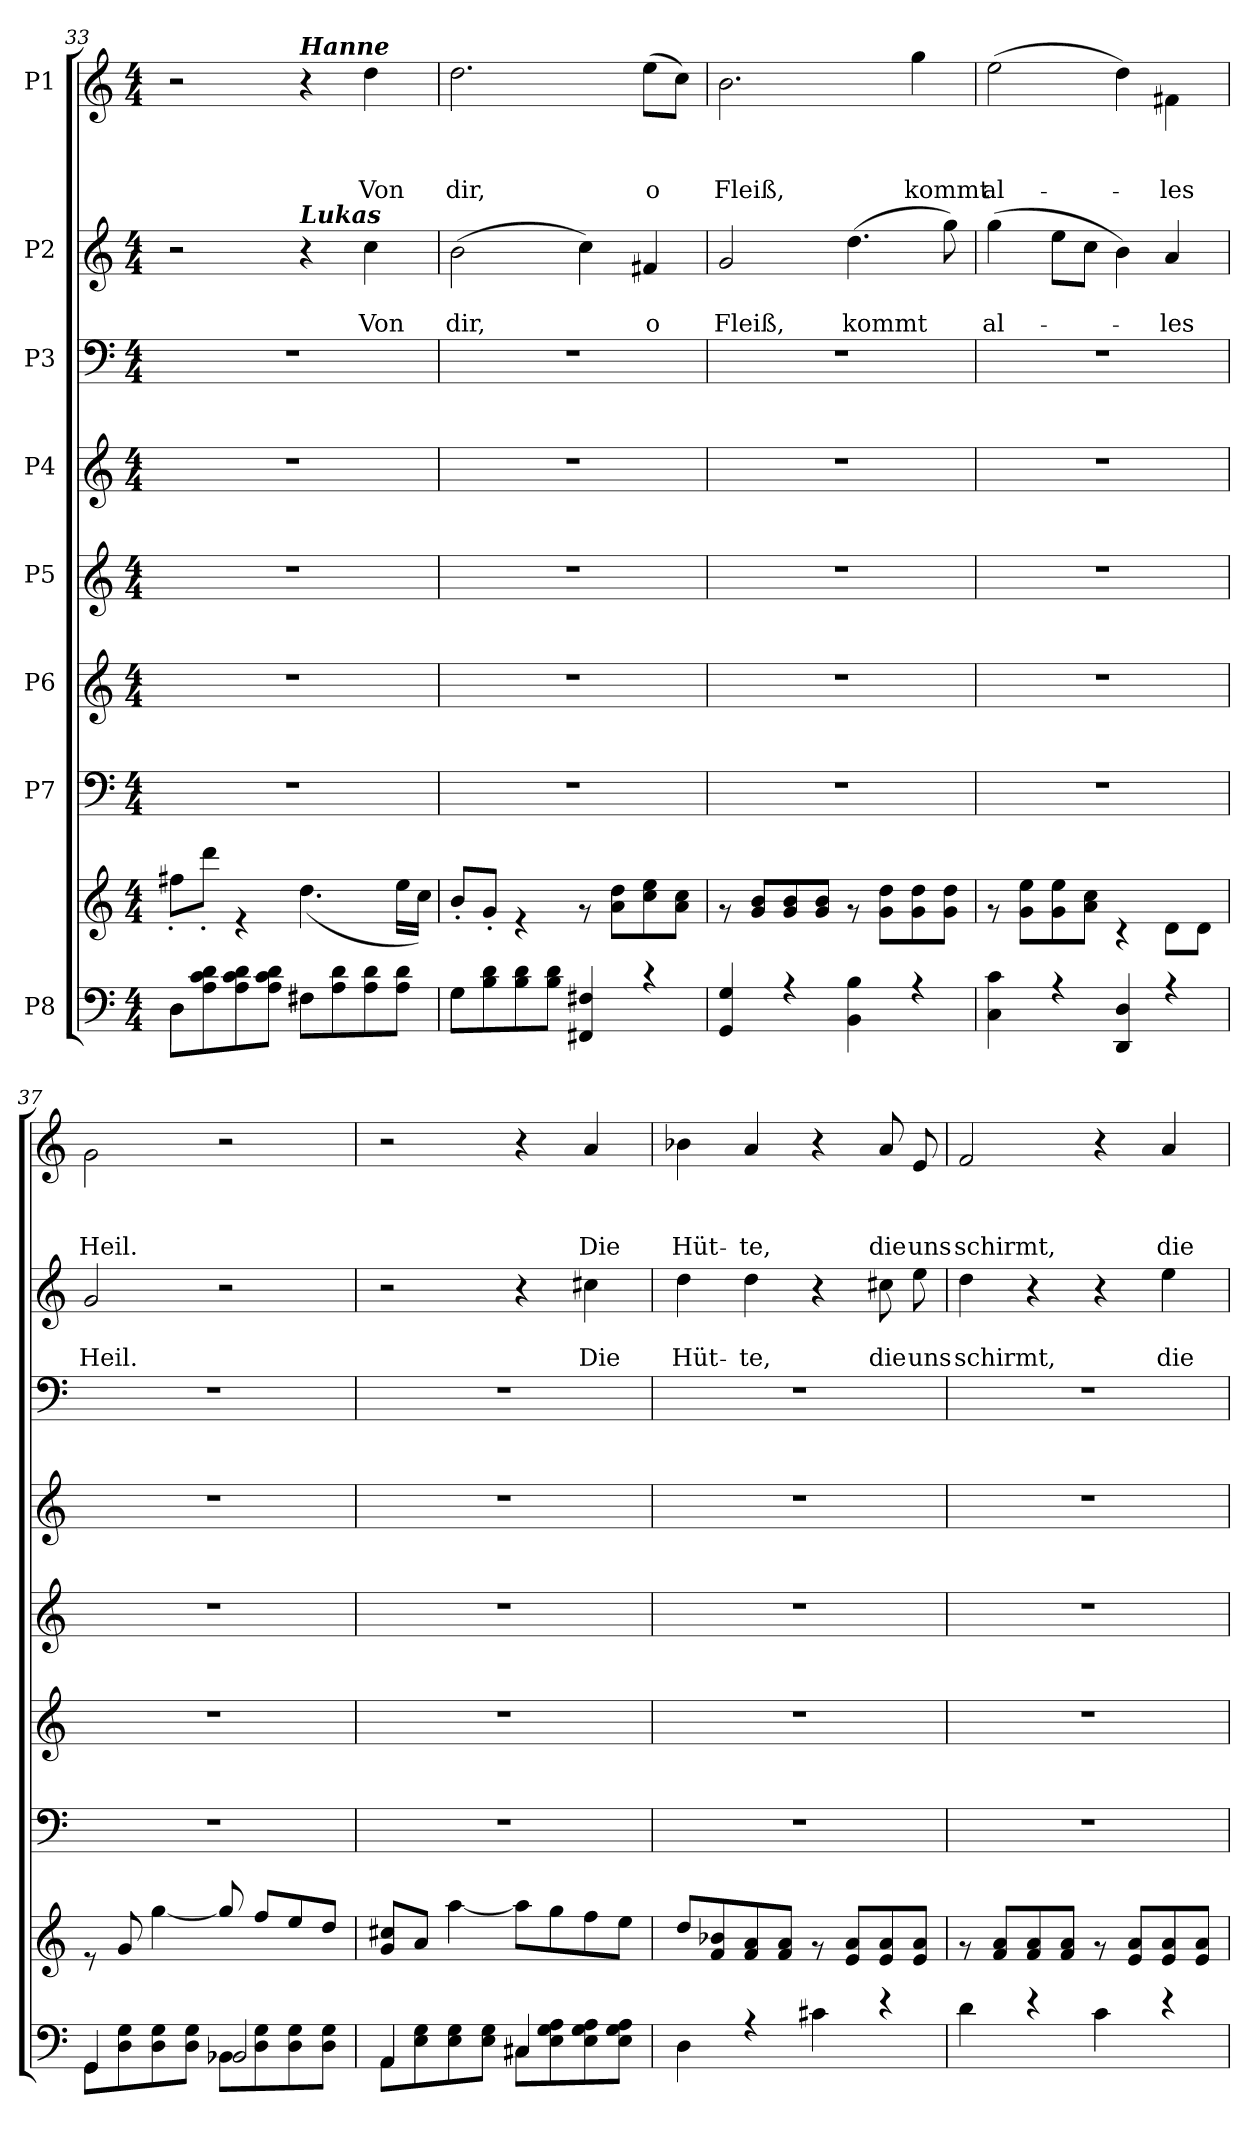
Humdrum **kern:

**kern	**kern	**kern	**kern	**kern	**kern	**kern	**kern	**text	**text	**kern	**text	**text	**text
*part8	*part8	*part7	*part6	*part5	*part4	*part3	*part2	*part2	*part2	*part1	*part1	*part1	*part1
*staff9	*staff8	*staff7	*staff6	*staff5	*staff4	*staff3	*staff2	*staff2	*staff2	*staff1	*staff1	*staff1	*staff1
*I"P8	*	*I"P7	*I"P6	*I"P5	*I"P4	*I"P3	*I"P2	*	*	*I"P1	*	*	*
!!LO:PB:g=z
*clefF4	*clefG2	*clefF4	*clefG2	*clefG2	*clefG2	*clefF4	*clefG2	*	*	*clefG2	*	*	*
*	*	*	*ITrd7c12	*	*	*	*ITrd7c12	*	*	*	*	*	*
*k[]	*k[]	*k[]	*k[]	*k[]	*k[]	*k[]	*k[]	*	*	*k[]	*	*	*
*C:	*C:	*C:	*C:	*C:	*C:	*C:	*C:	*	*	*C:	*	*	*
*M4/4	*M4/4	*M4/4	*M4/4	*M4/4	*M4/4	*M4/4	*M4/4	*	*	*M4/4	*	*	*
=33	=33	=33	=33	=33	=33	=33	=33	=33	=33	=33	=33	=33	=33
*^	*^	*	*	*	*	*	*	*	*	*	*	*	*
8D\L	4D\	1ryy	8ff#X'>\L	1r	1r	1r	1r	1r	2r	.	.	2r	.	.	.
8A\ 8c\ 8d\	.	.	8ddd'>\J	.	.	.	.	.	.	.	.	.	.	.	.
8A\ 8c\ 8d\	4ryy	.	4r	.	.	.	.	.	.	.	.	.	.	.	.
8A\ 8c\ 8d\J	.	.	.	.	.	.	.	.	.	.	.	.	.	.	.
!	!	!	!	!	!	!	!	!	!	!	!	!LO:TX:a:Bi:t=Hanne	!	!	!
!	!	!	!	!	!	!	!	!	!LO:TX:a:Bi:t=Lukas	!	!	!	!	!	!
8F#X\L	4F#X\	.	(>4.dd\	.	.	.	.	.	4r	.	.	4r	.	.	.
8A\ 8d\	.	.	.	.	.	.	.	.	.	.	.	.	.	.	.
!	!	!	!	!	!	!	!	!	!	!	!LO:LY:b	!	!	!	!LO:LY:b
8A\ 8d\	4ryy	.	.	.	.	.	.	.	4c\	.	Von	4dd\	.	.	Von
8A\ 8d\J	.	.	16ee\LL	.	.	.	.	.	.	.	.	.	.	.	.
.	.	.	16cc\JJ)	.	.	.	.	.	.	.	.	.	.	.	.
=34	=34	=34	=34	=34	=34	=34	=34	=34	=34	=34	=34	=34	=34	=34	=34
!	!	!	!	!	!	!	!	!	!	!	!LO:LY:b	!	!	!	!LO:LY:b
8G\L	4G\	1ryy	8b'>/L	1r	1r	1r	1r	1r	(>2B\	.	dir,	2.dd\	.	.	dir,
8B\ 8d\	.	.	8g'>/J	.	.	.	.	.	.	.	.	.	.	.	.
8B\ 8d\	2.ryy	.	4r	.	.	.	.	.	.	.	.	.	.	.	.
8B\ 8d\J	.	.	.	.	.	.	.	.	.	.	.	.	.	.	.
4FF#X/ 4F#X/	.	.	8r	.	.	.	.	.	4c\)	.	.	.	.	.	.
.	.	.	8a\ 8dd\L	.	.	.	.	.	.	.	.	.	.	.	.
!	!	!	!	!	!	!	!	!	!	!	!LO:LY:b	!	!	!	!LO:LY:b
4rc	.	.	8cc\ 8ee\	.	.	.	.	.	4F#X/	.	o	(>8ee\L	.	.	o
.	.	.	8a\ 8cc\J	.	.	.	.	.	.	.	.	8cc\J)	.	.	.
=35	=35	=35	=35	=35	=35	=35	=35	=35	=35	=35	=35	=35	=35	=35	=35
!	!	!	!	!	!	!	!	!	!	!	!LO:LY:b	!	!	!	!LO:LY:b
4GG/ 4G/	1ryy	1ryy	8r	1r	1r	1r	1r	1r	2G/	.	Fleiß,	2.b\	.	.	Fleiß,
.	.	.	8g/ 8b/L	.	.	.	.	.	.	.	.	.	.	.	.
4r	.	.	8g/ 8b/	.	.	.	.	.	.	.	.	.	.	.	.
.	.	.	8g/ 8b/J	.	.	.	.	.	.	.	.	.	.	.	.
!	!	!	!	!	!	!	!	!	!	!	!LO:LY:b	!	!	!	!
4BB\ 4B\	.	.	8r	.	.	.	.	.	(>4.d\	.	kommt	.	.	.	.
.	.	.	8g\ 8dd\L	.	.	.	.	.	.	.	.	.	.	.	.
!	!	!	!	!	!	!	!	!	!	!	!	!	!	!	!LO:LY:b
4r	.	.	8g\ 8dd\	.	.	.	.	.	.	.	.	4gg\	.	.	kommt
.	.	.	8g\ 8dd\J	.	.	.	.	.	8g\)	.	.	.	.	.	.
=36	=36	=36	=36	=36	=36	=36	=36	=36	=36	=36	=36	=36	=36	=36	=36
!	!	!	!	!	!	!	!	!	!	!	!LO:LY:b	!	!	!	!LO:LY:b
4C\ 4c\	1ryy	1ryy	8r	1r	1r	1r	1r	1r	(>4g\	.	al-	(>2ee\	.	.	al-
.	.	.	8g\ 8ee\L	.	.	.	.	.	.	.	.	.	.	.	.
4r	.	.	8g\ 8ee\	.	.	.	.	.	8e\L	.	.	.	.	.	.
.	.	.	8a\ 8cc\J	.	.	.	.	.	8c\J	.	.	.	.	.	.
4DD/ 4D/	.	.	4rc	.	.	.	.	.	4B\)	.	.	4dd\)	.	.	.
!	!	!	!	!	!	!	!	!	!	!	!LO:LY:b	!	!	!	!LO:LY:b
4r	.	.	8d\L	.	.	.	.	.	4A/	.	-les	4f#X\	.	.	-les
.	.	.	8d\J	.	.	.	.	.	.	.	.	.	.	.	.
!!LO:PB:g=z
=37	=37	=37	=37	=37	=37	=37	=37	=37	=37	=37	=37	=37	=37	=37	=37
!	!	!	!	!	!	!	!	!	!	!	!LO:LY:b	!	!	!	!LO:LY:b
8GG\L	4GG/	1ryy	8r	1r	1r	1r	1r	1r	2G/	.	Heil.	2g\	.	.	Heil.
8D\ 8G\	.	.	8g/	.	.	.	.	.	.	.	.	.	.	.	.
8D\ 8G\	4ryy	.	[>4gg\	.	.	.	.	.	.	.	.	.	.	.	.
8D\ 8G\J	.	.	.	.	.	.	.	.	.	.	.	.	.	.	.
8BB-X\L	2BB-X/	.	8gg/]	.	.	.	.	.	2r	.	.	2r	.	.	.
8D\ 8G\	.	.	8ff/L	.	.	.	.	.	.	.	.	.	.	.	.
8D\ 8G\	.	.	8ee/	.	.	.	.	.	.	.	.	.	.	.	.
8D\ 8G\J	.	.	8dd/J	.	.	.	.	.	.	.	.	.	.	.	.
=38	=38	=38	=38	=38	=38	=38	=38	=38	=38	=38	=38	=38	=38	=38	=38
8AA\L	4AA/	1ryy	8g/ 8cc#X/L	1r	1r	1r	1r	1r	2r	.	.	2r	.	.	.
8E\ 8G\	.	.	8a/J	.	.	.	.	.	.	.	.	.	.	.	.
8E\ 8G\	4ryy	.	[>4aa\	.	.	.	.	.	.	.	.	.	.	.	.
8E\ 8G\J	.	.	.	.	.	.	.	.	.	.	.	.	.	.	.
8C#X\L	4C#X/	.	8aa\L]	.	.	.	.	.	4r	.	.	4r	.	.	.
8E\ 8G\ 8A\	.	.	8gg\	.	.	.	.	.	.	.	.	.	.	.	.
!	!	!	!	!	!	!	!	!	!	!	!LO:LY:b	!	!	!	!LO:LY:b
8E\ 8G\ 8A\	4ryy	.	8ff\	.	.	.	.	.	4c#X\	.	Die	4a/	.	.	Die
8E\ 8G\ 8A\J	.	.	8ee\J	.	.	.	.	.	.	.	.	.	.	.	.
=39	=39	=39	=39	=39	=39	=39	=39	=39	=39	=39	=39	=39	=39	=39	=39
!	!	!	!	!	!	!	!	!	!	!	!LO:LY:b	!	!	!	!LO:LY:b
4D\	1ryy	1ryy	8dd/L	1r	1r	1r	1r	1r	4d\	.	Hüt-	4b-X\	.	.	Hüt-
.	.	.	8f/ 8b-X/	.	.	.	.	.	.	.	.	.	.	.	.
!	!	!	!	!	!	!	!	!	!	!	!LO:LY:b	!	!	!	!LO:LY:b
4r	.	.	8f/ 8a/	.	.	.	.	.	4d\	.	-te,	4a/	.	.	-te,
.	.	.	8f/ 8a/J	.	.	.	.	.	.	.	.	.	.	.	.
4c#X\	.	.	8r	.	.	.	.	.	4r	.	.	4r	.	.	.
.	.	.	8e/ 8a/L	.	.	.	.	.	.	.	.	.	.	.	.
!	!	!	!	!	!	!	!	!	!	!	!LO:LY:b	!	!	!	!LO:LY:b
4r	.	.	8e/ 8a/	.	.	.	.	.	8c#X\	.	die	8a/	.	.	die
!	!	!	!	!	!	!	!	!	!	!	!LO:LY:b	!	!	!	!LO:LY:b
.	.	.	8e/ 8a/J	.	.	.	.	.	8e\	.	uns	8e/	.	.	uns
=40	=40	=40	=40	=40	=40	=40	=40	=40	=40	=40	=40	=40	=40	=40	=40
!	!	!	!	!	!	!	!	!	!	!	!LO:LY:b	!	!	!	!LO:LY:b
4d\	1ryy	1ryy	8r	1r	1r	1r	1r	1r	4d\	.	schirmt,	2f/	.	.	schirmt,
.	.	.	8f/ 8a/L	.	.	.	.	.	.	.	.	.	.	.	.
4r	.	.	8f/ 8a/	.	.	.	.	.	4r	.	.	.	.	.	.
.	.	.	8f/ 8a/J	.	.	.	.	.	.	.	.	.	.	.	.
4c\	.	.	8r	.	.	.	.	.	4r	.	.	4r	.	.	.
.	.	.	8e/ 8a/L	.	.	.	.	.	.	.	.	.	.	.	.
!	!	!	!	!	!	!	!	!	!	!	!LO:LY:b	!	!	!	!LO:LY:b
4r	.	.	8e/ 8a/	.	.	.	.	.	4e\	.	die	4a/	.	.	die
.	.	.	8e/ 8a/J	.	.	.	.	.	.	.	.	.	.	.	.
*v	*v	*	*	*	*	*	*	*	*	*	*	*	*	*	*
*	*v	*v	*	*	*	*	*	*	*	*	*	*	*	*
=	=	=	=	=	=	=	=	=	=	=	=	=	=
*-	*-	*-	*-	*-	*-	*-	*-	*-	*-	*-	*-	*-	*-
